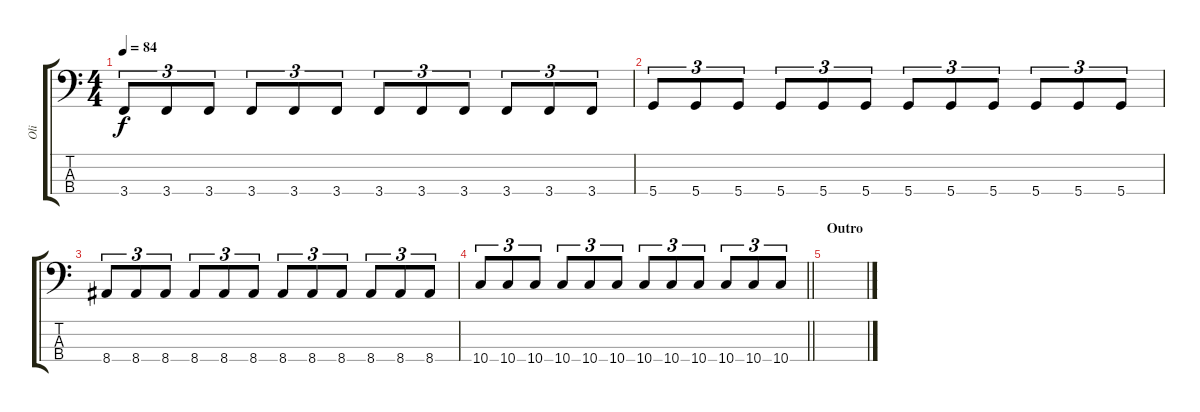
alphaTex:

\track ("Oli" "Oli") {instrument electricbassfinger}
\staff {score tabs}
\tuning (G2 D2 A1 D1) {hide}
\ts (4 4)
\tempo 84
\clef f4
\ks c
3.4.8{tu (3 2) dy f} 3.4.8{tu (3 2)} 3.4.8{tu (3 2)} 3.4.8{tu (3 2)} 3.4.8{tu (3 2)} 3.4.8{tu (3 2)} 3.4.8{tu (3 2)} 3.4.8{tu (3 2)} 3.4.8{tu (3 2)} 3.4.8{tu (3 2)} 3.4.8{tu (3 2)} 3.4.8{tu (3 2)} |
5.4.8{tu (3 2)} 5.4.8{tu (3 2)} 5.4.8{tu (3 2)} 5.4.8{tu (3 2)} 5.4.8{tu (3 2)} 5.4.8{tu (3 2)} 5.4.8{tu (3 2)} 5.4.8{tu (3 2)} 5.4.8{tu (3 2)} 5.4.8{tu (3 2)} 5.4.8{tu (3 2)} 5.4.8{tu (3 2)} |
8.4.8{tu (3 2)} 8.4.8{tu (3 2)} 8.4.8{tu (3 2)} 8.4.8{tu (3 2)} 8.4.8{tu (3 2)} 8.4.8{tu (3 2)} 8.4.8{tu (3 2)} 8.4.8{tu (3 2)} 8.4.8{tu (3 2)} 8.4.8{tu (3 2)} 8.4.8{tu (3 2)} 8.4.8{tu (3 2)} |
\barLineRight lightlight
10.4.8{tu (3 2)} 10.4.8{tu (3 2)} 10.4.8{tu (3 2)} 10.4.8{tu (3 2)} 10.4.8{tu (3 2)} 10.4.8{tu (3 2)} 10.4.8{tu (3 2)} 10.4.8{tu (3 2)} 10.4.8{tu (3 2)} 10.4.8{tu (3 2)} 10.4.8{tu (3 2)} 10.4.8{tu (3 2)} |
\section ("" "Outro")
